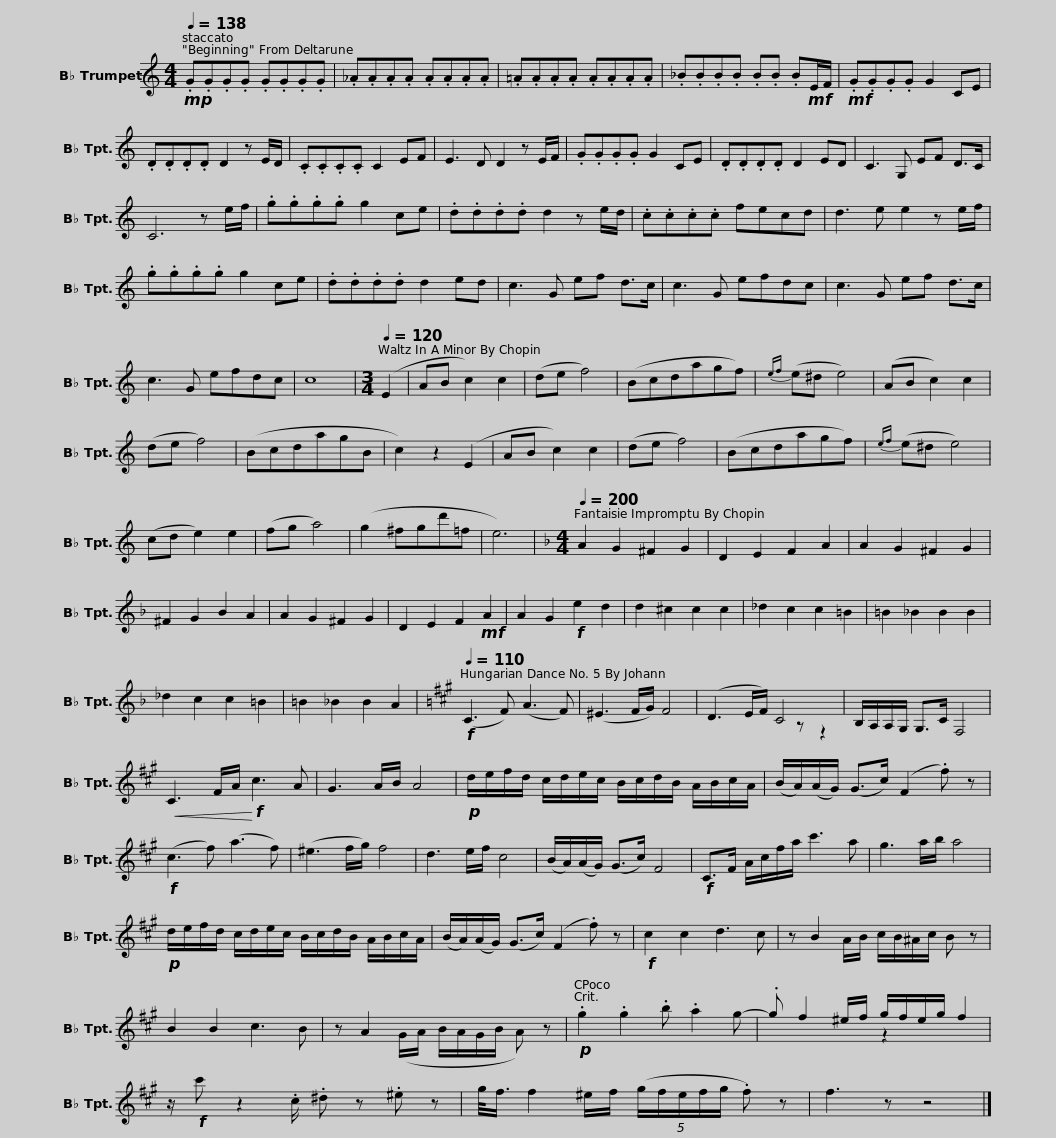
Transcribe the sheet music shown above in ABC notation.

X:1
%%score ( 1 2 )
L:1/8
Q:1/4=138
M:4/4
I:linebreak $
K:none
V:1 treble transpose=-2
V:2 treble transpose="-2 "
V:1
[K:C]!mp! .G.G.G.G .G.G.G.G | ._A.A.A.A .A.A.A.A | .=A.A.A.A .A.A.A.A | ._B.B.B.B .B.B .B!mf!E/F/ |!mf! .G.G.G.G G2 CE | %5
 .D.D.D.D D2 z E/D/ |$ .C.C.C.C C2 EF | E3 D D2 z E/F/ | .G.G.G.G G2 CE | .D.D.D.D D2 ED | %10
 C3 G, EF D>C | C6 z e/f/ | .g.g.g.g g2 ce |$ .d.d.d.d d2 z e/d/ | .c.c.c.c fecd | %15
 d3 e e2 z e/f/ | .g.g.g.g g2 ce | .d.d.d.d d2 ed | c3 G ef d>c |$ c3 G efdc | %20
 c3 G ef d>c | c3 G efdc | c8 |[K:C][M:3/4][Q:1/4=120] (E2 | AB c2) c2 | %25
 (de f4) | (Bcdagf) |{ef} (e^d e4) |$ (AB c2) c2 | (de f4) | %30
 (BcdagB | c2) z2 (E2 | AB c2) c2 | (de f4) | (Bcdagf) | %35
{ef} (e^d e4) | (cd e2) e2 | (fg a4) |$ (g2 ^fgd'=f | e6) | %40
[K:F][M:4/4][Q:1/4=200] A2 G2 ^F2 G2 | D2 E2 F2 A2 | A2 G2 ^F2 G2 | ^F2 G2 B2 A2 | A2 G2 ^F2 G2 | %45
 D2 E2 F2!mf! A2 | A2 G2!f! e2 d2 | d2 ^c2 c2 c2 |$ _d2 c2 c2 =B2 | =B2 _B2 B2 B2 | %50
 _d2 c2 c2 =B2 | =B2 _B2 B2 A2 |[K:A]!f![Q:1/4=110] (C3 F) (A3 F) | (^E3 F/G/) F4 | (D3 E/F/) C4 |$ %55
 B,/A,/A,/G,/ G,>C F,4 |!<(! C3 F/A/!<)!!f! c3 A | G3 A/B/ A4 |!p! d/e/f/d/ c/d/e/c/ B/c/d/B/ A/B/c/A/ | (B/A/)(A/G/) (G>c) (F2 .f) z |$ %60
!f! (c3 f) (a3 f) | (^e3 f/g/) f4 | d3 e/f/ c4 | (B/A/)(A/G/) (G>c) F4 |!f! C>F A/c/f/a/ c'3 a | %65
 g3 a/b/ a4 |$!p! d/e/f/d/ c/d/e/c/ B/c/d/B/ A/B/c/A/ | (B/A/)(A/G/) (G>c) (F2 .f) z |!f! c2 c2 d3 c | z B2 x x3 z | %70
 B2 B2 c3 B |$ z A2 x x3 z |!p! .g2 .g2 .b .a2 g- | .g f2 ^e/f/ g/f/e/g/ f2 | z/!f! c' z2 .c/ .^d z .^e z |$ %75
 g/<f/ f2 ^e/f/ (5:4:5(g/f/e/f/g/ .f) z | f3 z z4 |] %77
V:2
[K:C] x8 | x8 | x8 | x8 | x8 | %5
 x8 |$ x8 | x8 | x8 | x8 | %10
 x8 | x8 | x8 |$ x8 | x8 | %15
 x8 | x8 | x8 | x8 |$ x8 | %20
 x8 | x8 | x8 |[K:C][M:3/4] x2 | x6 | %25
 x6 | x6 | x6 |$ x6 | x6 | %30
 x6 | x6 | x6 | x6 | x6 | %35
 x6 | x6 | x6 |$ x6 | x6 | %40
[K:F][M:4/4] x8 | x8 | x8 | x8 | x8 | %45
 x8 | x8 | x8 |$ x8 | x8 | %50
 x8 | x8 |[K:A] x8 | x8 | x5 z z2 |$ %55
 x8 | x8 | x8 | x8 | x8 |$ %60
 x8 | x8 | x8 | x8 | x8 | %65
 x8 |$ x8 | x8 | x8 | x3 A/B/ c/B/^A/c/ B x | %70
 x8 |$ x3 (G/A/ B/A/G/B/ A) x | x8 | x4 z2 x2 | x8 |$ %75
 x8 | x8 |] %77
